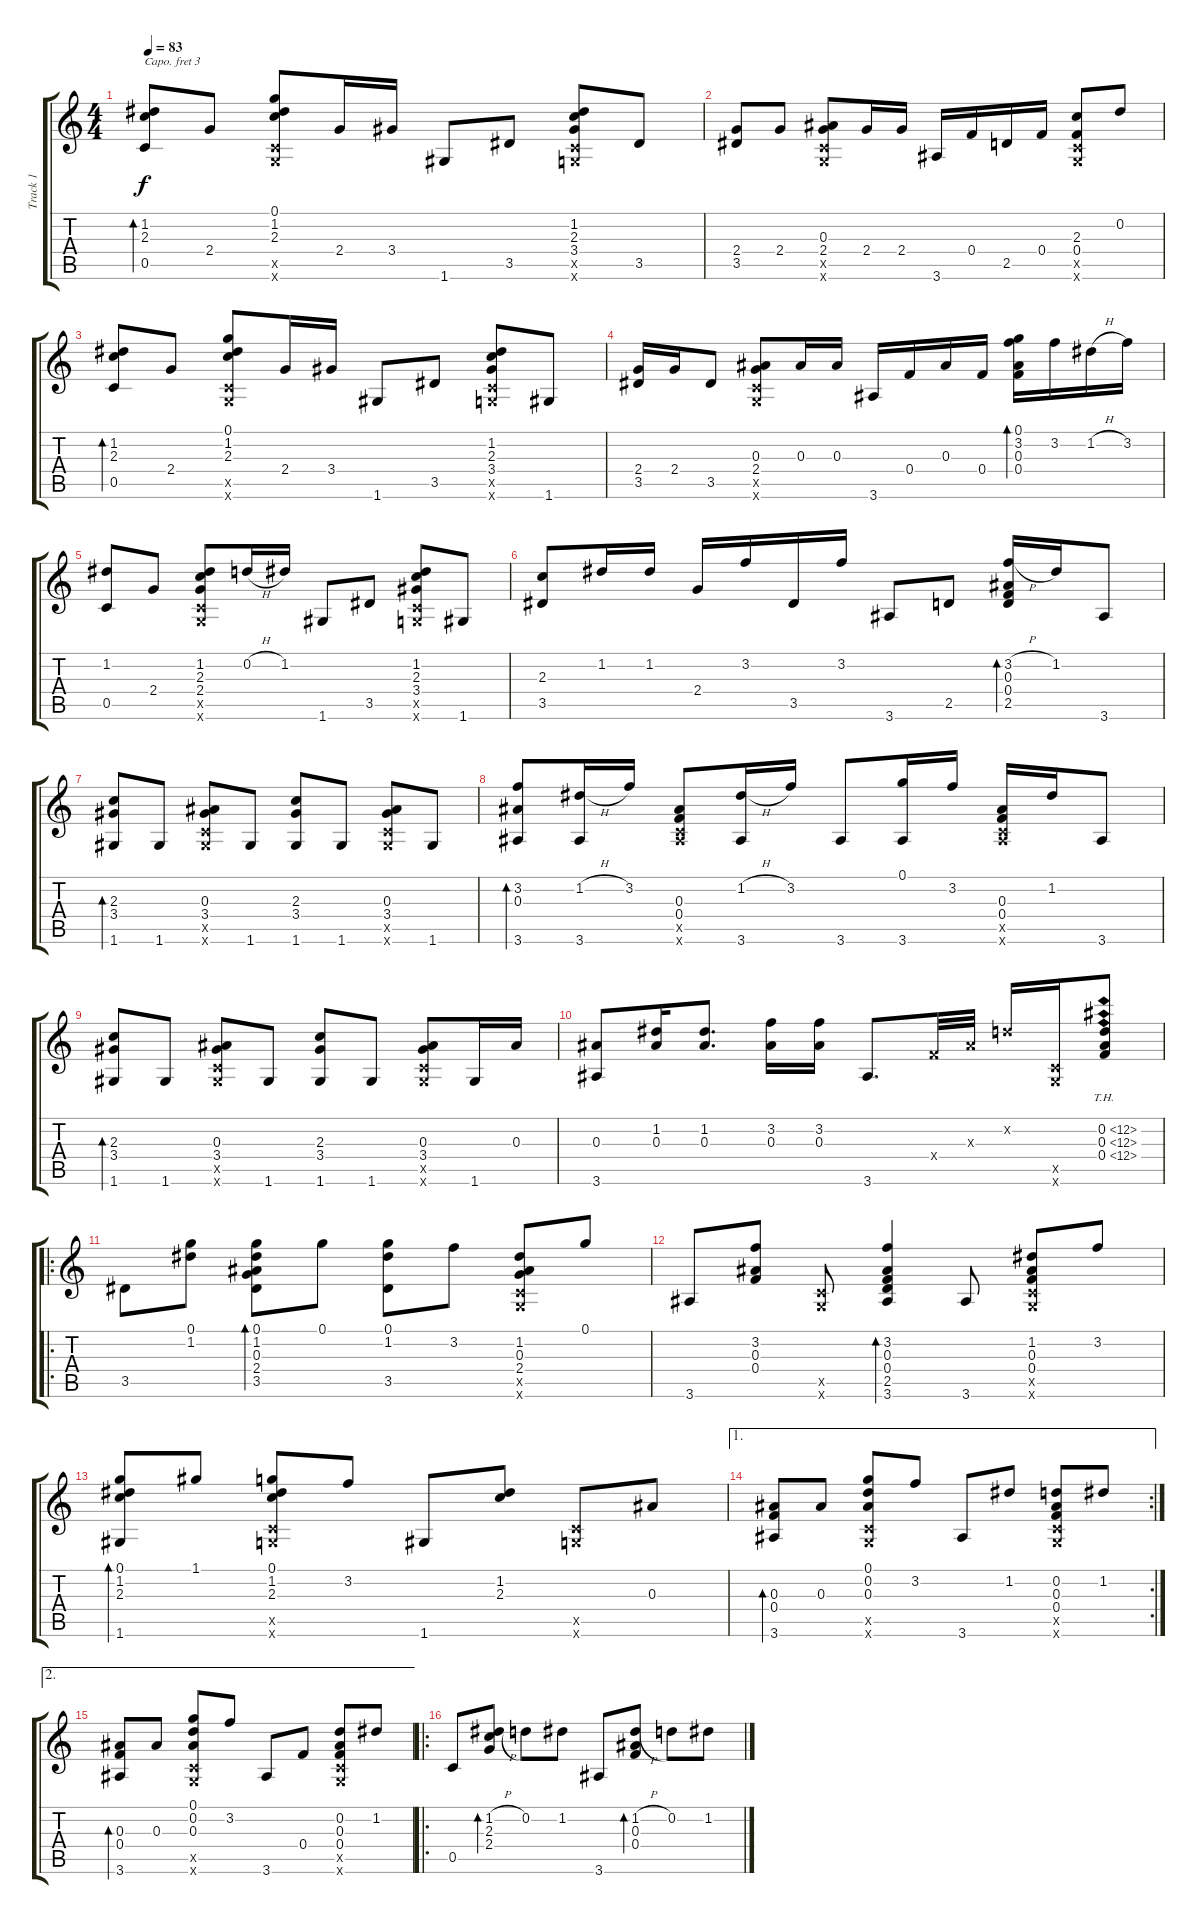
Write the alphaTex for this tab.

\track ("Track 1" "Track 1") {instrument acousticguitarsteel}
\staff {score tabs}
\capo 3
\tuning (E4 B3 G3 D3 A2 E2) {hide}
\ts (4 4)
\tempo 83
\clef g2
\ks c
(1.2 2.3 0.5).8{bd 60 dy f} 2.4.8 (0.1 1.2 2.3 0.5{x} 0.6{x}).8 2.4.16 3.4.16 1.6.8 3.5.8 (1.2 2.3 3.4 0.5{x} 0.6{x}).8 3.5.8 |
(2.4 3.5).8 2.4.8 (0.3 2.4 0.5{x} 0.6{x}).8 2.4.16 2.4.16 3.6.16 0.4.16 2.5.16 0.4.16 (2.3 0.4 0.5{x} 0.6{x}).8 0.2.8 |
(1.2 2.3 0.5).8{bd 60} 2.4.8 (0.1 1.2 2.3 0.5{x} 0.6{x}).8 2.4.16 3.4.16 1.6.8 3.5.8 (1.2 2.3 3.4 0.5{x} 0.6{x}).8 1.6.8 |
(2.4 3.5).16 2.4.16 3.5.8 (0.3 2.4 0.5{x} 0.6{x}).8 0.3.16 0.3.16 3.6.16 0.4.16 0.3.16 0.4.16 (0.1 3.2 0.3 0.4).16{bd 120} 3.2.16 1.2{h}.16 3.2.16 |
(1.2 0.5).8 2.4.8 (1.2 2.3 2.4 0.5{x} 0.6{x}).8 0.2{h}.16 1.2.16 1.6.8 3.5.8 (1.2 2.3 3.4 0.5{x} 0.6{x}).8 1.6.8 |
(2.3 3.5).8 1.2.16 1.2.16 2.4.16 3.2.16 3.5.16 3.2.16 3.6.8 2.5.8 (3.2{h} 0.3 0.4 2.5).16{bd 60} 1.2.16 3.6.8 |
(2.3 3.4 1.6).8{bd 120} 1.6.8 (0.3 3.4 0.5{x} 1.6{x}).8 1.6.8 (2.3 3.4 1.6).8 1.6.8 (0.3 3.4 0.5{x} 1.6{x}).8 1.6.8 |
(3.2 0.3 3.6).8{bd 120} (1.2{h} 3.6).16 3.2.16 (0.3 0.4 0.5{x} 3.6{x}).8 (1.2{h} 3.6).16 3.2.16 3.6.8 (0.1 3.6).16 3.2.16 (0.3 0.4 0.5{x} 3.6{x}).16 1.2.16 3.6.8 |
(2.3 3.4 1.6).8{bd 120} 1.6.8 (0.3 3.4 0.5{x} 1.6{x}).8 1.6.8 (2.3 3.4 1.6).8 1.6.8 (0.3 3.4 0.5{x} 1.6{x}).8 1.6.16 0.3.16 |
(0.3 3.6).8 (1.2 0.3).16 (1.2 0.3).8{d} (3.2 0.3).16 (3.2 0.3).16 3.6.8{d} 0.4{x}.32 0.3{x}.32 0.2{x}.16 (0.5{x} 0.6{x}).16 (0.2{th 12} 0.3{th 12} 0.4{th 12}).8 |
\ro
3.5.8 (0.1 1.2).8 (0.1 1.2 0.3 2.4 3.5).8{bd 60} 0.1.8 (0.1 1.2 3.5).8 3.2.8 (1.2 0.3 2.4 0.5{x} 0.6{x}).8 0.1.8 |
3.6.8 (3.2 0.3 0.4).8 (0.5{x} 0.6{x}).8 (3.2 0.3 0.4 2.5 3.6).4{bd 60} 3.6.8 (1.2 0.3 0.4 0.5{x} 0.6{x}).8 3.2.8 |
(0.1 1.2 2.3 1.6).8{bd 60} 1.1.8 (0.1 1.2 2.3 0.5{x} 0.6{x}).8 3.2.8 1.6.8 (1.2 2.3).8 (0.5{x} 0.6{x}).8 0.3.8 |
\ae 1
\rc 2
(0.3 0.4 3.6).8{bd 60} 0.3.8 (0.1 0.2 0.3 0.5{x} 0.6{x}).8 3.2.8 3.6.8 1.2.8 (0.2 0.3 0.4 0.5{x} 0.6{x}).8 1.2.8 |
\ae 2
(0.3 0.4 3.6).8{bd 60} 0.3.8 (0.1 0.2 0.3 0.5{x} 0.6{x}).8 3.2.8 3.6.8 0.4.8 (0.2 0.3 0.4 0.5{x} 0.6{x}).8 1.2.8 |
\ro
0.5.8 (1.2{h} 2.3 2.4).8{bd 60} 0.2.8 1.2.8 3.6.8 (1.2{h} 0.3 0.4).8{bd 60} 0.2.8 1.2.8
